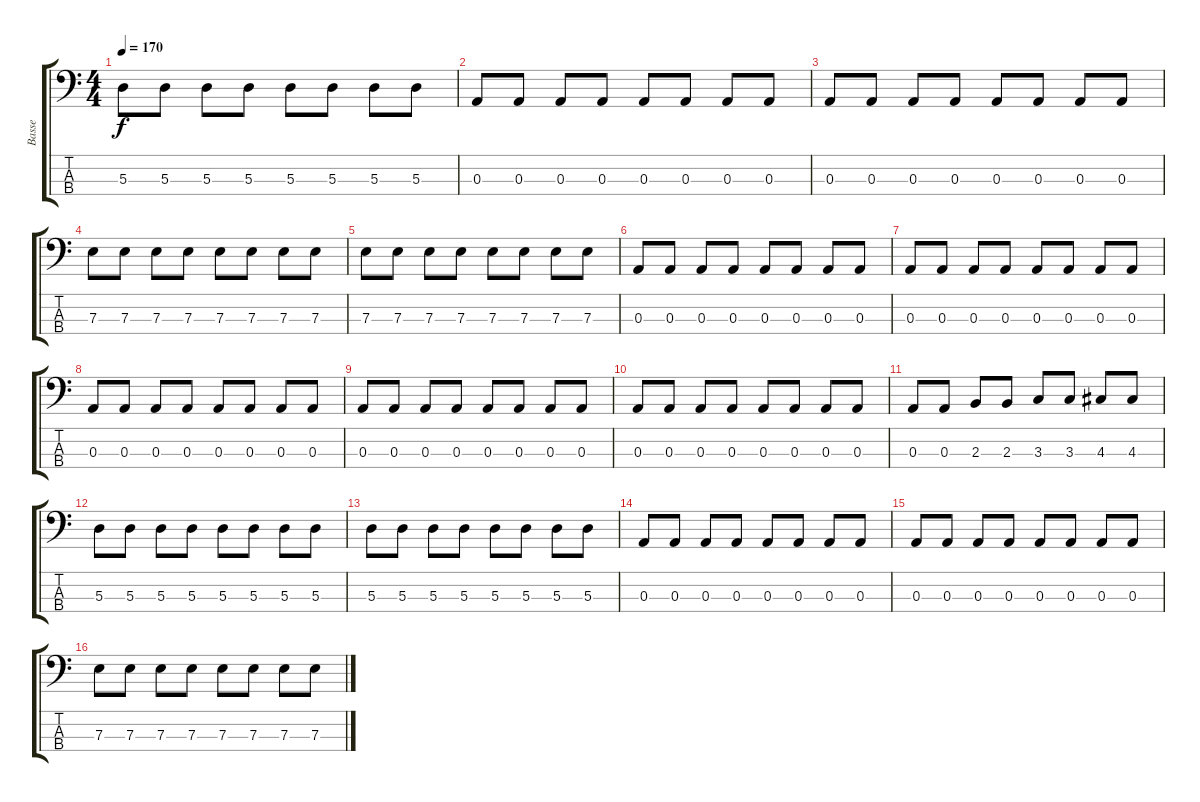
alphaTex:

\track ("Basse" "Basse") {instrument electricbassfinger}
\staff {score tabs}
\tuning (G2 D2 A1 E1) {hide}
\ts (4 4)
\tempo 170
\clef f4
\ks c
5.3.8{dy f} 5.3.8 5.3.8 5.3.8 5.3.8 5.3.8 5.3.8 5.3.8 |
0.3.8 0.3.8 0.3.8 0.3.8 0.3.8 0.3.8 0.3.8 0.3.8 |
0.3.8 0.3.8 0.3.8 0.3.8 0.3.8 0.3.8 0.3.8 0.3.8 |
7.3.8 7.3.8 7.3.8 7.3.8 7.3.8 7.3.8 7.3.8 7.3.8 |
7.3.8 7.3.8 7.3.8 7.3.8 7.3.8 7.3.8 7.3.8 7.3.8 |
0.3.8 0.3.8 0.3.8 0.3.8 0.3.8 0.3.8 0.3.8 0.3.8 |
0.3.8 0.3.8 0.3.8 0.3.8 0.3.8 0.3.8 0.3.8 0.3.8 |
0.3.8 0.3.8 0.3.8 0.3.8 0.3.8 0.3.8 0.3.8 0.3.8 |
0.3.8 0.3.8 0.3.8 0.3.8 0.3.8 0.3.8 0.3.8 0.3.8 |
0.3.8 0.3.8 0.3.8 0.3.8 0.3.8 0.3.8 0.3.8 0.3.8 |
0.3.8 0.3.8 2.3.8 2.3.8 3.3.8 3.3.8 4.3.8 4.3.8 |
5.3.8 5.3.8 5.3.8 5.3.8 5.3.8 5.3.8 5.3.8 5.3.8 |
5.3.8 5.3.8 5.3.8 5.3.8 5.3.8 5.3.8 5.3.8 5.3.8 |
0.3.8 0.3.8 0.3.8 0.3.8 0.3.8 0.3.8 0.3.8 0.3.8 |
0.3.8 0.3.8 0.3.8 0.3.8 0.3.8 0.3.8 0.3.8 0.3.8 |
7.3.8 7.3.8 7.3.8 7.3.8 7.3.8 7.3.8 7.3.8 7.3.8
